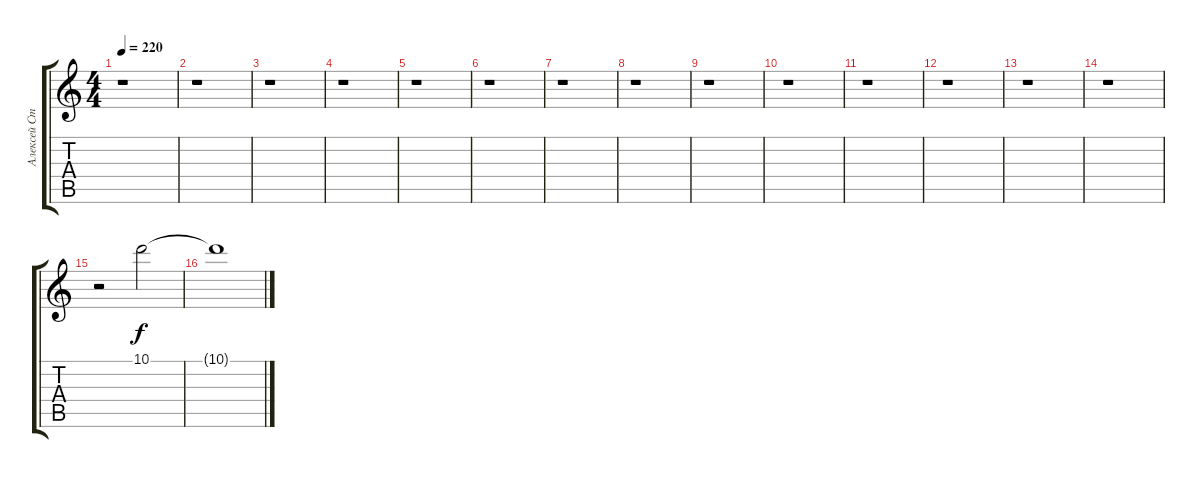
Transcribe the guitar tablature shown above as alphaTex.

\track ("Алексей Страйк" "Алексей Ст") {instrument distortionguitar}
\staff {score tabs}
\tuning (E4 B3 G3 D3 A2 E2) {hide}
\ts (4 4)
\tempo 220
\clef g2
\ks c
r.1{dy f} |
r.1 |
r.1 |
r.1 |
r.1 |
r.1 |
r.1 |
r.1 |
r.1 |
r.1 |
r.1 |
r.1 |
r.1 |
r.1 |
r.2 10.1.2{volume 0} |
10.1{t}.1
